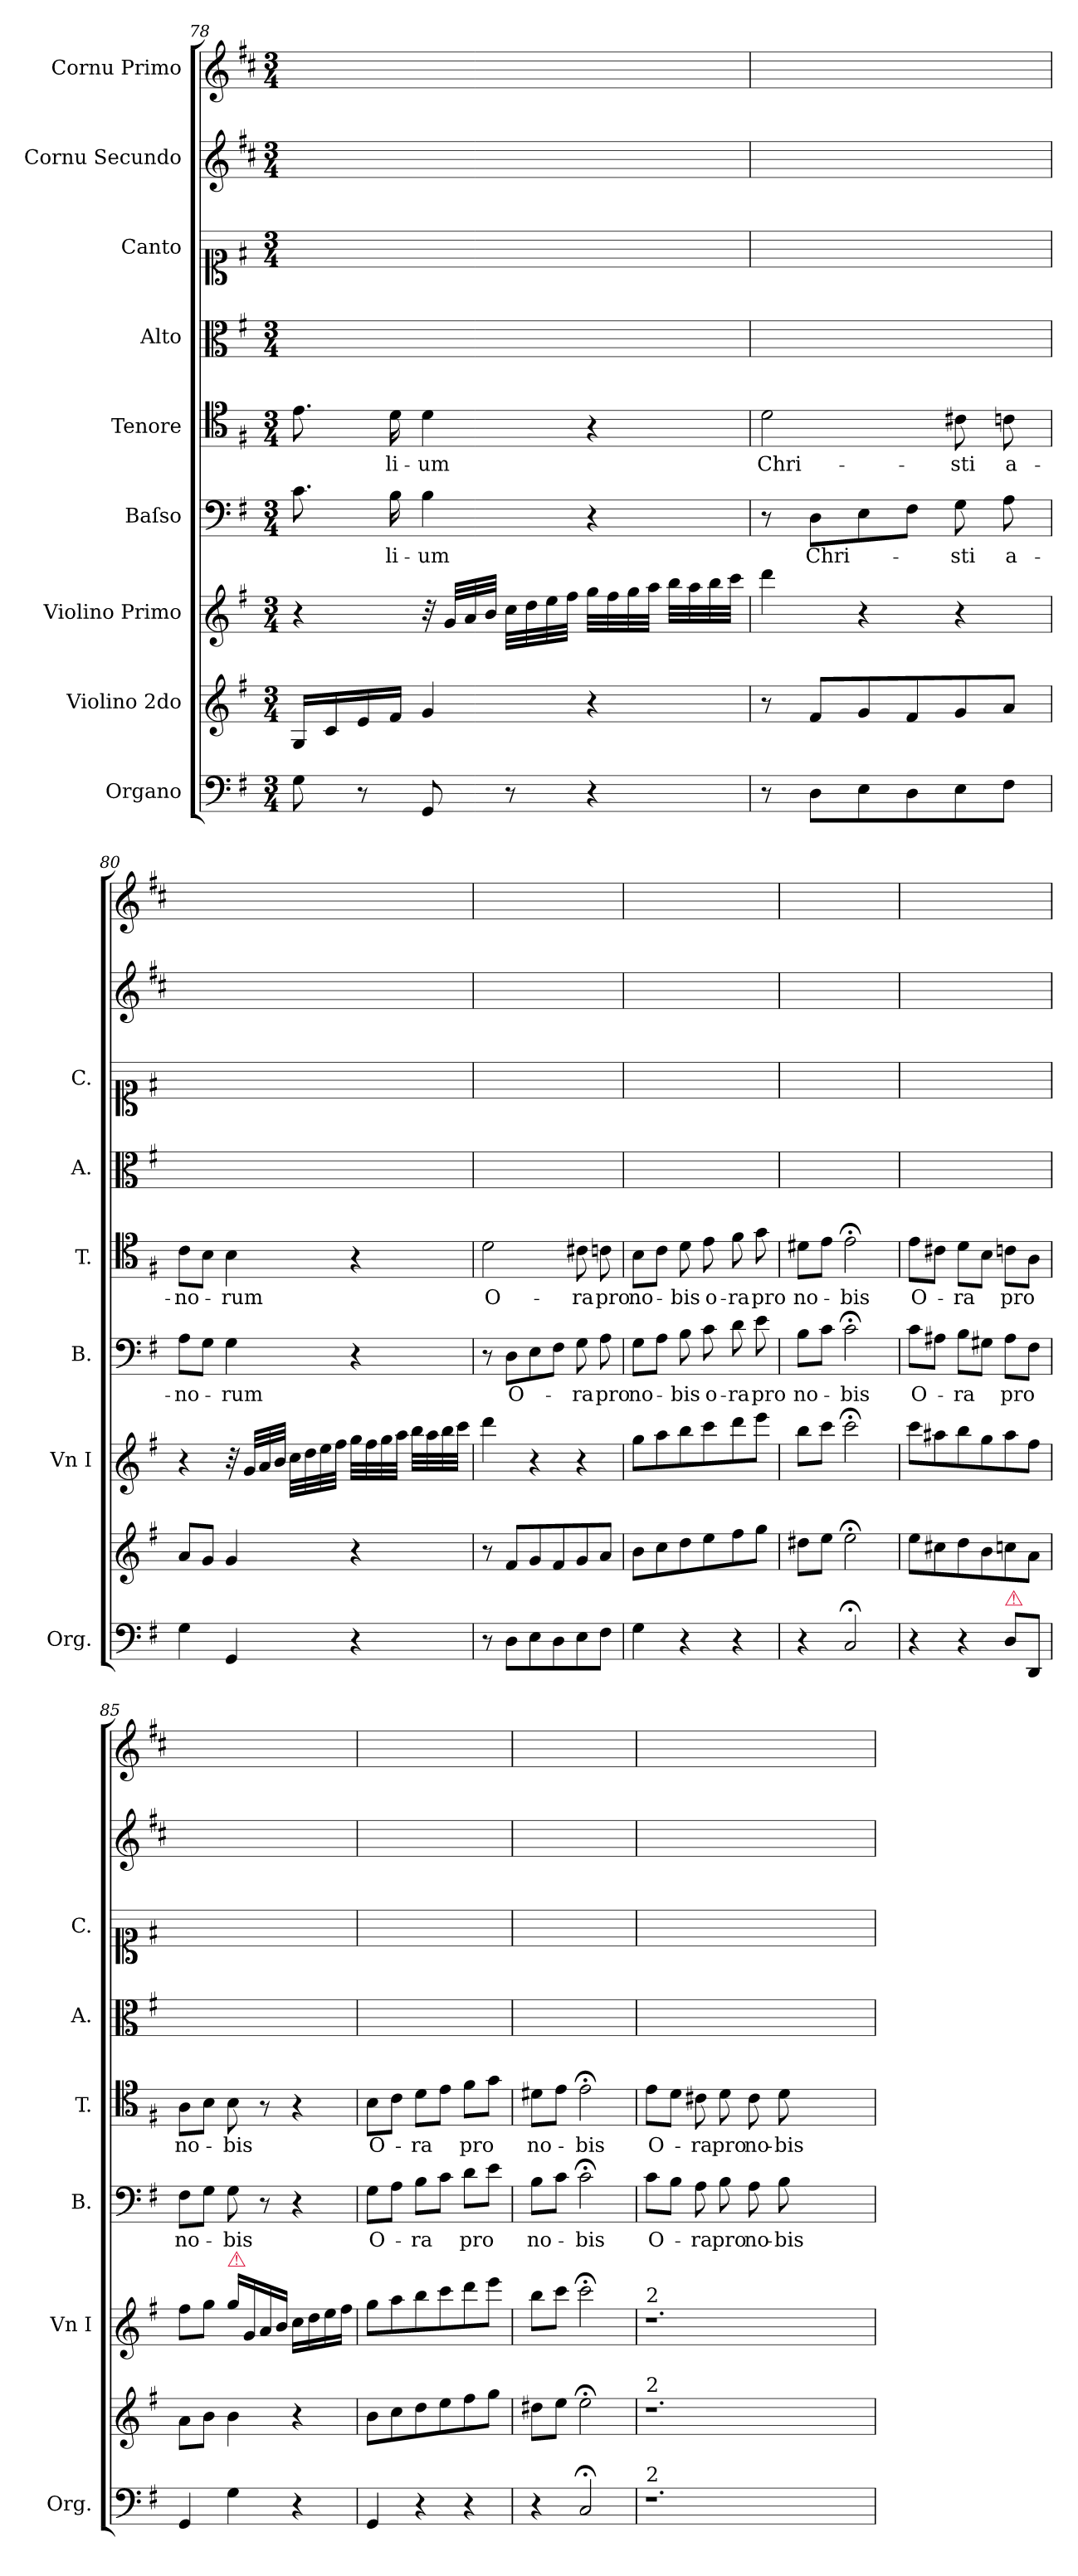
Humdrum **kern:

**kern	**kern	**kern	**kern	**text	**kern	**text	**kern	**kern	**kern	**kern
*part9	*part8	*part7	*part6	*part6	*part5	*part5	*part4	*part3	*part2	*part1
*staff9	*staff8	*staff7	*staff6	*staff6	*staff5	*staff5	*staff4	*staff3	*staff2	*staff1
*I"Organo	*I"Violino 2do	*I"Violino Primo	*I"Baſso	*	*I"Tenore	*	*I"Alto	*I"Canto	*I"Cornu Secundo	*I"Cornu Primo
*I'Org.	*	*I'Vn I	*I'B.	*	*I'T.	*	*I'A.	*I'C.	*	*
*clefF4	*clefG2	*clefG2	*clefF4	*	*clefC4	*	*clefC3	*clefC1	*clefG2	*clefG2
*	*	*	*	*	*	*	*	*	*ITrd4c7	*ITrd4c7
*k[f#]	*k[f#]	*k[f#]	*k[f#]	*	*k[f#]	*	*k[f#]	*k[f#]	*k[f#]	*k[f#]
*G:	*G:	*G:	*G:	*	*G:	*	*G:	*G:	*G:	*G:
*M3/4	*M3/4	*M3/4	*M3/4	*	*M3/4	*	*M3/4	*M3/4	*M3/4	*M3/4
=78	=78	=78	=78	=78	=78	=78	=78	=78	=78	=78
8G\	16G/LL	4r	8.c\	.	8.e\	.	2.ryy	2.ryy	2.ryy	2.ryy
.	16c/	.	.	.	.	.	.	.	.	.
8r	16e/	.	.	.	.	.	.	.	.	.
.	16f#/JJ	.	16B\	-li-	16d\	-li-	.	.	.	.
8GG/	4g/	32r	4B\	-um	4d\	-um	.	.	.	.
.	.	32g/LLL	.	.	.	.	.	.	.	.
.	.	32a/	.	.	.	.	.	.	.	.
.	.	32b/JJJ	.	.	.	.	.	.	.	.
8r	.	32cc\LLL	.	.	.	.	.	.	.	.
.	.	32dd\	.	.	.	.	.	.	.	.
.	.	32ee\	.	.	.	.	.	.	.	.
.	.	32ff#\JJJ	.	.	.	.	.	.	.	.
4r	4r	32gg\LLL	4r	.	4r	.	.	.	.	.
.	.	32ff#\	.	.	.	.	.	.	.	.
.	.	32gg\	.	.	.	.	.	.	.	.
.	.	32aa\JJJ	.	.	.	.	.	.	.	.
.	.	32bb\LLL	.	.	.	.	.	.	.	.
.	.	32aa\	.	.	.	.	.	.	.	.
.	.	32bb\	.	.	.	.	.	.	.	.
.	.	32ccc\JJJ	.	.	.	.	.	.	.	.
=79	=79	=79	=79	=79	=79	=79	=79	=79	=79	=79
8r	8r	4ddd\	8r	.	2d\	Chri-	2.ryy	2.ryy	2.ryy	2.ryy
8D\L	8f#/L	.	8D\L	Chri-	.	.	.	.	.	.
8E\	8g/	4r	8E\	.	.	.	.	.	.	.
8D\	8f#/	.	8F#\J	.	.	.	.	.	.	.
8E\	8g/	4r	8G\	-sti	8c#X\	-sti	.	.	.	.
8F#\J	8a/J	.	8A\	a-	8cn\	a-	.	.	.	.
=80	=80	=80	=80	=80	=80	=80	=80	=80	=80	=80
4G\	8a/L	4r	8A\L	-no-	8c\L	-no-	2.ryy	2.ryy	2.ryy	2.ryy
.	8g/J	.	8G\J	.	8B\J	.	.	.	.	.
4GG/	4g/	32r	4G\	-rum	4B\	-rum	.	.	.	.
.	.	32g/LLL	.	.	.	.	.	.	.	.
.	.	32a/	.	.	.	.	.	.	.	.
.	.	32b/JJJ	.	.	.	.	.	.	.	.
.	.	32cc\LLL	.	.	.	.	.	.	.	.
.	.	32dd\	.	.	.	.	.	.	.	.
.	.	32ee\	.	.	.	.	.	.	.	.
.	.	32ff#\JJJ	.	.	.	.	.	.	.	.
4r	4r	32gg\LLL	4r	.	4r	.	.	.	.	.
.	.	32ff#\	.	.	.	.	.	.	.	.
.	.	32gg\	.	.	.	.	.	.	.	.
.	.	32aa\JJJ	.	.	.	.	.	.	.	.
.	.	32bb\LLL	.	.	.	.	.	.	.	.
.	.	32aa\	.	.	.	.	.	.	.	.
.	.	32bb\	.	.	.	.	.	.	.	.
.	.	32ccc\JJJ	.	.	.	.	.	.	.	.
=81	=81	=81	=81	=81	=81	=81	=81	=81	=81	=81
8r	8r	4ddd\	8r	.	2d\	O-	2.ryy	2.ryy	2.ryy	2.ryy
8D\L	8f#/L	.	8D\L	O-	.	.	.	.	.	.
8E\	8g/	4r	8E\	.	.	.	.	.	.	.
8D\	8f#/	.	8F#\J	.	.	.	.	.	.	.
8E\	8g/	4r	8G\	-ra	8c#X\	-ra	.	.	.	.
8F#\J	8a/J	.	8A\	pro	8cn\	pro	.	.	.	.
=82	=82	=82	=82	=82	=82	=82	=82	=82	=82	=82
4G\	8b\L	8gg\L	8G\L	no-	8B\L	no-	2.ryy	2.ryy	2.ryy	2.ryy
.	8cc\	8aa\	8A\J	.	8c\J	.	.	.	.	.
4r	8dd\	8bb\	8B\	-bis	8d\	-bis	.	.	.	.
.	8ee\	8ccc\	8c\	o-	8e\	o-	.	.	.	.
4r	8ff#\	8ddd\	8d\	-ra	8f#\	-ra	.	.	.	.
.	8gg\J	8eee\J	8e\	pro	8g\	pro	.	.	.	.
=83	=83	=83	=83	=83	=83	=83	=83	=83	=83	=83
4r	8dd#X\L	8bb\L	8B\L	no-	8d#X\L	no-	2.ryy	2.ryy	2.ryy	2.ryy
.	8ee\J	8ccc\J	8c\J	.	8e\J	.	.	.	.	.
2C;</	2ee;<\	2ccc;<\	2c;<\	-bis	2e;<\	-bis	.	.	.	.
=84	=84	=84	=84	=84	=84	=84	=84	=84	=84	=84
4r	8ee\L	8ccc\L	8c\L	O-	8e\L	O-	2.ryy	2.ryy	2.ryy	2.ryy
.	8cc#X\	8aa#X\	8A#X\J	.	8c#X\J	.	.	.	.	.
4r	8dd\	8bb\	8B\L	-ra	8d\L	-ra	.	.	.	.
.	8b\	8gg\	8G#X\J	.	8B\J	.	.	.	.	.
!LO:TX:a:color=crimson:t=⚠	!	!	!	!	!	!	!	!	!	!
8D\L	8ccn\	8aa#\	8A#\L	pro	8cn\L	pro	.	.	.	.
8DD/J	8a\J	8ff#\J	8F#\J	.	8A\J	.	.	.	.	.
=85	=85	=85	=85	=85	=85	=85	=85	=85	=85	=85
4GG/	8a\L	8ff#\L	8F#\L	no-	8A\L	no-	2.ryy	2.ryy	2.ryy	2.ryy
.	8b\J	8gg\J	8G\J	.	8B\J	.	.	.	.	.
!	!	!LO:TX:a:color=crimson:t=⚠	!	!	!	!	!	!	!	!
4G\	4b\	16gg\LL	8G\	-bis	8B\	-bis	.	.	.	.
.	.	16g/	.	.	.	.	.	.	.	.
.	.	16a/	8r	.	8r	.	.	.	.	.
.	.	16b/JJ	.	.	.	.	.	.	.	.
4r	4r	16cc\LL	4r	.	4r	.	.	.	.	.
.	.	16dd\	.	.	.	.	.	.	.	.
.	.	16ee\	.	.	.	.	.	.	.	.
.	.	16ff#\JJ	.	.	.	.	.	.	.	.
=86	=86	=86	=86	=86	=86	=86	=86	=86	=86	=86
4GG/	8b\L	8gg\L	8G\L	O-	8B\L	O-	2.ryy	2.ryy	2.ryy	2.ryy
.	8cc\	8aa\	8A\J	.	8c\J	.	.	.	.	.
4r	8dd\	8bb\	8B\L	-ra	8d\L	-ra	.	.	.	.
.	8ee\	8ccc\	8c\J	.	8e\J	.	.	.	.	.
4r	8ff#\	8ddd\	8d\L	pro	8f#\L	pro	.	.	.	.
.	8gg\J	8eee\J	8e\J	.	8g\J	.	.	.	.	.
=87	=87	=87	=87	=87	=87	=87	=87	=87	=87	=87
4r	8dd#X\L	8bb\L	8B\L	no-	8d#X\L	no-	2.ryy	2.ryy	2.ryy	2.ryy
.	8ee\J	8ccc\J	8c\J	.	8e\J	.	.	.	.	.
2C;</	2ee;<\	2ccc;<\	2c;<\	-bis	2e;<\	-bis	.	.	.	.
=88	=88	=88	=88	=88	=88	=88	=88	=88	=88	=88
!	!	!LO:TX:a:t=2	!	!	!	!	!	!	!	!
!	!LO:TX:a:t=2	!	!	!	!	!	!	!	!	!
!LO:TX:a:t=2	!	!	!	!	!	!	!	!	!	!
1.r	1.r	1.r	8c\L	O-	8e\L	O-	2.ryy	2.ryy	2.ryy	2.ryy
.	.	.	8B\J	.	8d\J	.	.	.	.	.
.	.	.	8A\	-ra	8c#X\	-ra	.	.	.	.
.	.	.	8B\	pro	8d\	pro	.	.	.	.
.	.	.	8A\	no-	8c#\	no-	.	.	.	.
.	.	.	8B\	-bis	8d\	-bis	.	.	.	.
.	.	.	2.ryy	.	2.ryy	.	2.ryy	2.ryy	2.ryy	2.ryy
=	=	=	=	=	=	=	=	=	=	=
*-	*-	*-	*-	*-	*-	*-	*-	*-	*-	*-
